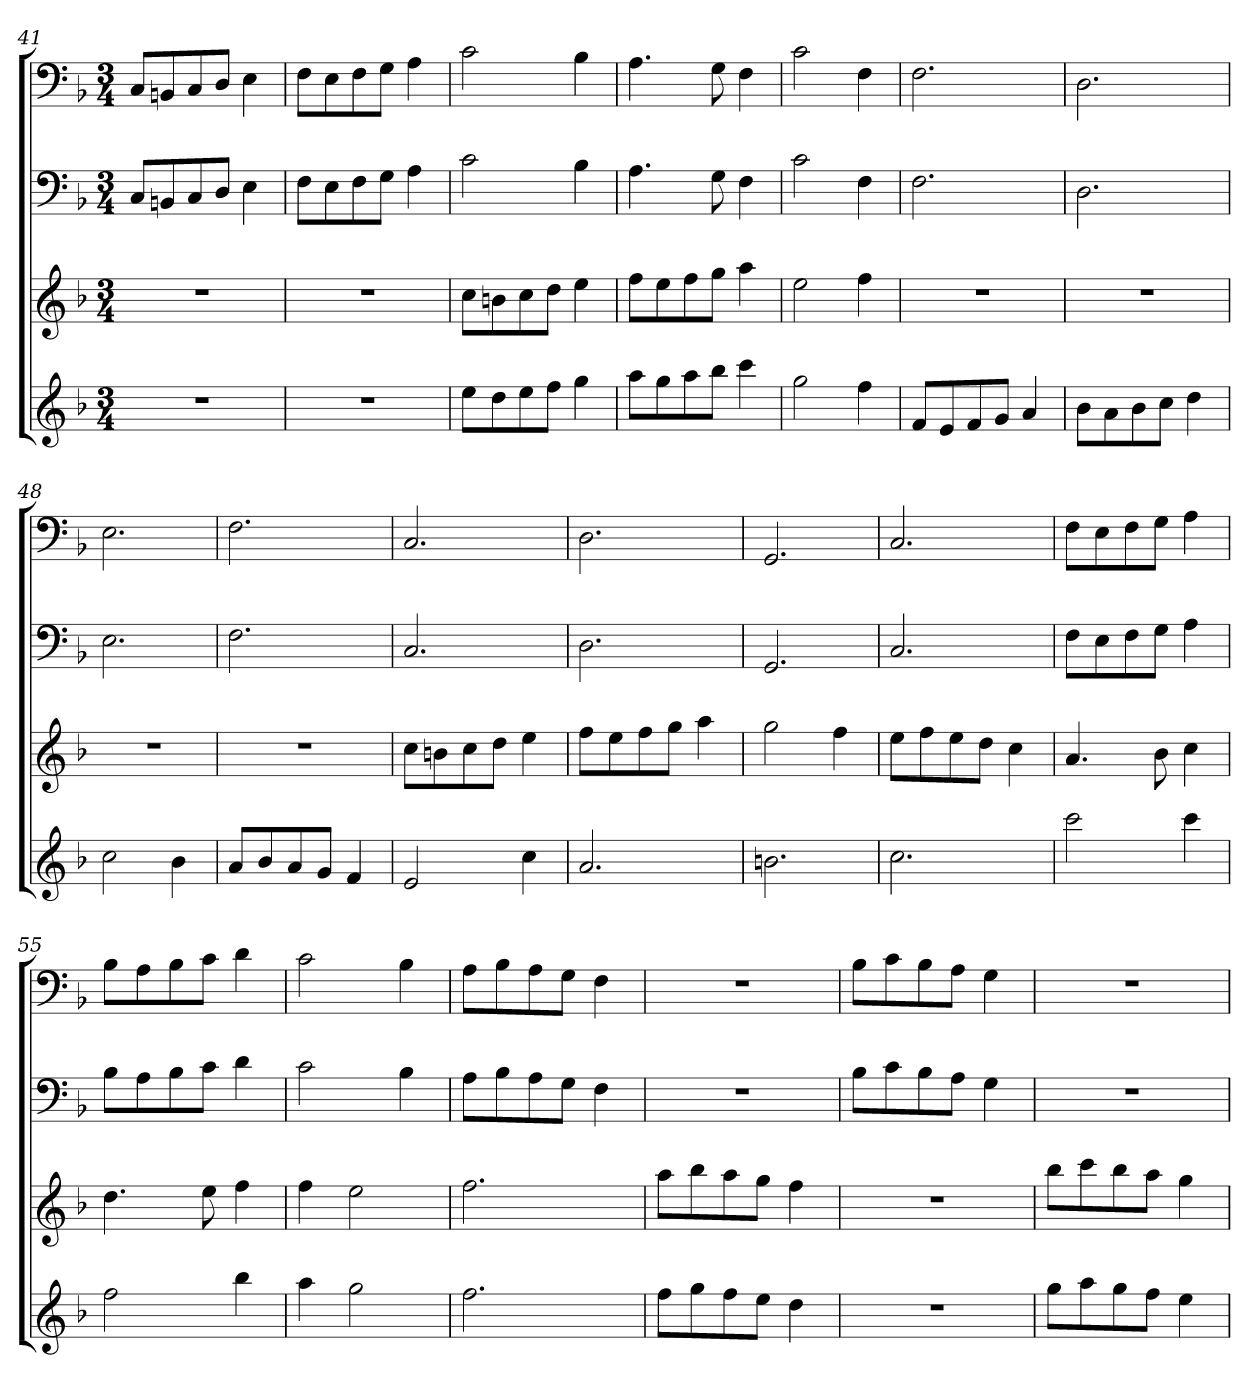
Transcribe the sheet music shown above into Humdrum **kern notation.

**kern	**kern	**kern	**kern
*part4	*part3	*part2	*part1
*staff4	*staff3	*staff2	*staff1
*clefG2	*clefG2	*clefF4	*clefF4
*k[b-]	*k[b-]	*k[b-]	*k[b-]
*F:	*F:	*F:	*F:
*M3/4	*M3/4	*M3/4	*M3/4
=41	=41	=41	=41
2.r	2.r	8C/L	8C/L
.	.	8BBn/	8BBn/
.	.	8C/	8C/
.	.	8D/J	8D/J
.	.	4E\	4E\
=42	=42	=42	=42
2.r	2.r	8F\L	8F\L
.	.	8E\	8E\
.	.	8F\	8F\
.	.	8G\J	8G\J
.	.	4A\	4A\
=43	=43	=43	=43
8ee\L	8cc\L	2c\	2c\
8dd\	8bn\	.	.
8ee\	8cc\	.	.
8ff\J	8dd\J	.	.
4gg\	4ee\	4B-\	4B-\
=44	=44	=44	=44
8aa\L	8ff\L	4.A\	4.A\
8gg\	8ee\	.	.
8aa\	8ff\	.	.
8bb-\J	8gg\J	8G\	8G\
4ccc\	4aa\	4F\	4F\
=45	=45	=45	=45
2gg\	2ee\	2c\	2c\
4ff\	4ff\	4F\	4F\
=46	=46	=46	=46
8f/L	2.r	2.F\	2.F\
8e/	.	.	.
8f/	.	.	.
8g/J	.	.	.
4a/	.	.	.
=47	=47	=47	=47
8b-\L	2.r	2.D\	2.D\
8a\	.	.	.
8b-\	.	.	.
8cc\J	.	.	.
4dd\	.	.	.
=48	=48	=48	=48
2cc\	2.r	2.E\	2.E\
4b-\	.	.	.
=49	=49	=49	=49
8a/L	2.r	2.F\	2.F\
8b-/	.	.	.
8a/	.	.	.
8g/J	.	.	.
4f/	.	.	.
=50	=50	=50	=50
2e/	8cc\L	2.C/	2.C/
.	8bn\	.	.
.	8cc\	.	.
.	8dd\J	.	.
4cc\	4ee\	.	.
=51	=51	=51	=51
2.a/	8ff\L	2.D\	2.D\
.	8ee\	.	.
.	8ff\	.	.
.	8gg\J	.	.
.	4aa\	.	.
=52	=52	=52	=52
2.bn\	2gg\	2.GG/	2.GG/
.	4ff\	.	.
=53	=53	=53	=53
2.cc\	8ee\L	2.C/	2.C/
.	8ff\	.	.
.	8ee\	.	.
.	8dd\J	.	.
.	4cc\	.	.
=54	=54	=54	=54
2ccc\	4.a/	8F\L	8F\L
.	.	8E\	8E\
.	.	8F\	8F\
.	8b-\	8G\J	8G\J
4ccc\	4cc\	4A\	4A\
=55	=55	=55	=55
2ff\	4.dd\	8B-\L	8B-\L
.	.	8A\	8A\
.	.	8B-\	8B-\
.	8ee\	8c\J	8c\J
4bb-\	4ff\	4d\	4d\
=56	=56	=56	=56
4aa\	4ff\	2c\	2c\
2gg\	2ee\	.	.
.	.	4B-\	4B-\
=57	=57	=57	=57
2.ff\	2.ff\	8A\L	8A\L
.	.	8B-\	8B-\
.	.	8A\	8A\
.	.	8G\J	8G\J
.	.	4F\	4F\
=58	=58	=58	=58
8ff\L	8aa\L	2.r	2.r
8gg\	8bb-\	.	.
8ff\	8aa\	.	.
8ee\J	8gg\J	.	.
4dd\	4ff\	.	.
=59	=59	=59	=59
2.r	2.r	8B-\L	8B-\L
.	.	8c\	8c\
.	.	8B-\	8B-\
.	.	8A\J	8A\J
.	.	4G\	4G\
=60	=60	=60	=60
8gg\L	8bb-\L	2.r	2.r
8aa\	8ccc\	.	.
8gg\	8bb-\	.	.
8ff\J	8aa\J	.	.
4ee\	4gg\	.	.
=	=	=	=
*-	*-	*-	*-
